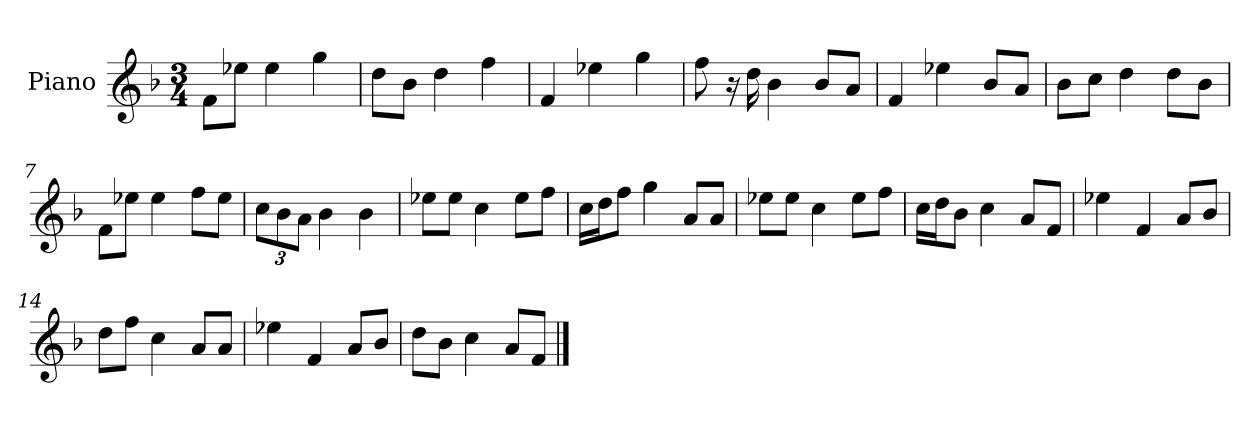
**kern
*part1
*staff1
*I"Piano
*I'P-no
*clefG2
*k[b-]
*M3/4
*MM181
=1
8f\L
8ee-X\J
4ee-\
4gg\
=2
8dd\L
8b-\J
4dd\
4ff\
=3
4f/
4ee-X\
4gg\
=4
8ff\
16r
16dd\
4b-\
8b-/L
8a/J
=5
4f/
4ee-X\
8b-/L
8a/J
=6
8b-\L
8cc\J
4dd\
8dd\L
8b-\J
=7
8f\L
8ee-X\J
4ee-\
8ff\L
8ee-\J
!!LO:LB:g=z
=8
*Xbrackettup
12cc\L
12b-\
12a\J
4b-\
4b-\
=9
8ee-X\L
8ee-\J
4cc\
8ee-\L
8ff\J
=10
16cc\LL
16dd\J
8ff\J
4gg\
8a/L
8a/J
=11
8ee-X\L
8ee-\J
4cc\
8ee-\L
8ff\J
=12
16cc\LL
16dd\J
8b-\J
4cc\
8a/L
8f/J
=13
4ee-X\
4f/
8a/L
8b-/J
=14
8dd\L
8ff\J
4cc\
8a/L
8a/J
=15
4ee-X\
4f/
8a/L
8b-/J
!!LO:LB:g=z
=16
8dd\L
8b-\J
4cc\
8a/L
8f/J
==
*-
